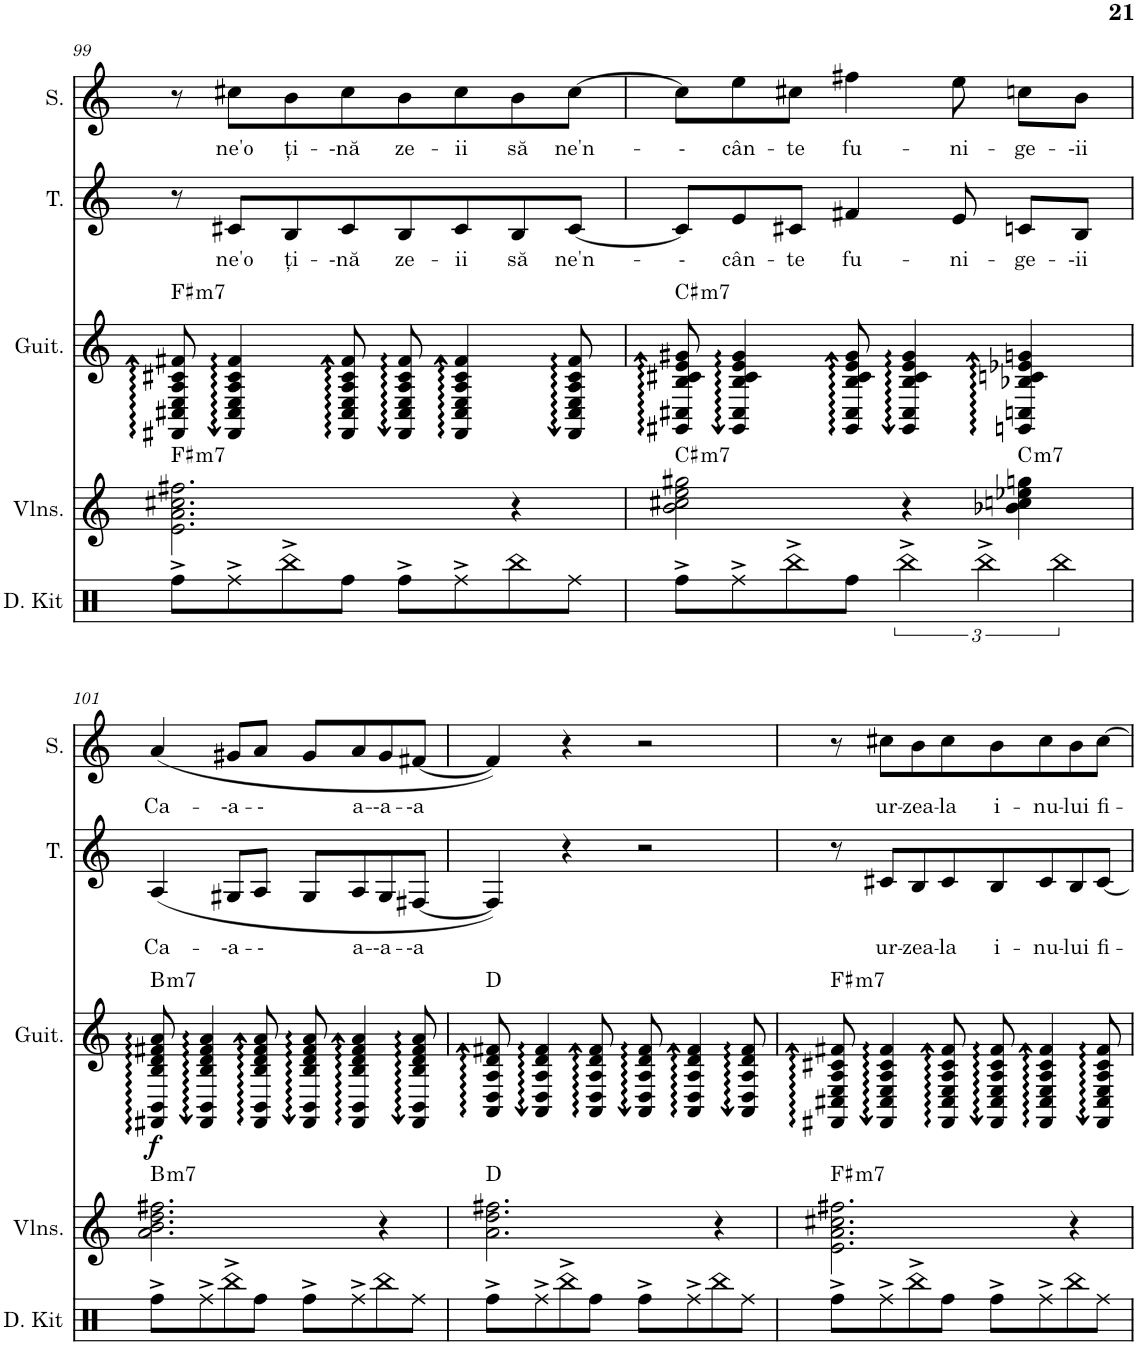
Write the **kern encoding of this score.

**kern	**kern	**harte	**kern	**dynam	**harte	**kern	**text	**kern	**text
*part5	*part4	*part4	*part3	*part3	*part3	*part2	*part2	*part1	*part1
*staff5	*staff4	*	*staff3	*staff3	*	*staff2	*staff2	*staff1	*staff1
*I"Drum Kit	*I"Violins	*	*I"Classical Guitar	*	*	*I"Tenor	*	*I"Soprano	*
*I'D. Kit	*I'Vlns.	*	*I'Guit.	*	*	*I'T.	*	*I'S.	*
!!LO:PB:g=z
*clefX	*clefG2	*	*clefG2	*	*	*clefG2	*	*clefG2	*
*k[]	*k[]	*	*k[]	*	*	*k[]	*	*k[]	*
*M4/4	*M4/4	*	*M4/4	*	*	*M4/4	*	*M4/4	*
=99	=99	=99	=99	=99	=99	=99	=99	=99	=99
!	!	!LO:H:kt=m7	!	!	!LO:H:kt=m7	!	!	!	!
8Rff^\L	2.e\ 2.a\ 2.cc#X\ 2.ff#X\	F#:min7	8FF#X/ 8C#X/ 8E/ 8A/ 8c#X/ 8f#X/	.	F#:min7	8r	.	8r	.
!	!	!	!	!	!	!	!LO:LY:b	!	!LO:LY:b
8Rff^\	.	.	4FF#/ 4C#/ 4E/ 4A/ 4c#/ 4f#/	.	.	8c#X/L	ne'o	8cc#X\L	ne'o
!	!	!	!	!	!	!	!LO:LY:b	!	!LO:LY:b
8Rbb^\	.	.	.	.	.	8B/	ţi-	8b\	ţi-
!	!	!	!	!	!	!	!LO:LY:b	!	!LO:LY:b
8Rff\J	.	.	8FF#/ 8C#/ 8E/ 8A/ 8c#/ 8f#/	.	.	8c#/	--nă	8cc#\	--nă
!	!	!	!	!	!	!	!LO:LY:b	!	!LO:LY:b
8Rff^\L	.	.	8FF#/ 8C#/ 8E/ 8A/ 8c#/ 8f#/	.	.	8B/	ze-	8b\	ze-
!	!	!	!	!	!	!	!LO:LY:b	!	!LO:LY:b
8Rff^\	.	.	4FF#/ 4C#/ 4E/ 4A/ 4c#/ 4f#/	.	.	8c#/	-ii	8cc#\	-ii
!	!	!	!	!	!	!	!LO:LY:b	!	!LO:LY:b
8Rbb\	4r	.	.	.	.	8B/	să	8b\	să
!	!	!	!	!	!	!	!LO:LY:b	!	!LO:LY:b
8Rff\J	.	.	8FF#/ 8C#/ 8E/ 8A/ 8c#/ 8f#/	.	.	[8c#/J	ne'n-	[8cc#\J	ne'n-
=100	=100	=100	=100	=100	=100	=100	=100	=100	=100
!	!	!LO:H:kt=m7	!	!	!LO:H:kt=m7	!	!LO:LY:b	!	!LO:LY:b
8Rff^\L	2b\ 2cc#X\ 2ee\ 2gg#X\	C#:min7	8GG#X/ 8C#X/ 8B/ 8c#X/ 8e/ 8g#X/	.	C#:min7	8c#/L]	--	8cc#\L]	--
!	!	!	!	!	!	!	!LO:LY:b	!	!LO:LY:b
8Rff^\	.	.	4GG#/ 4C#/ 4B/ 4c#/ 4e/ 4g#/	.	.	8e/	cân-	8ee\	cân-
!	!	!	!	!	!	!	!LO:LY:b	!	!LO:LY:b
8Rbb^\	.	.	.	.	.	8c#X/J	-te	8cc#X\J	-te
!	!	!	!	!	!	!	!LO:LY:b	!	!LO:LY:b
8Rff\J	.	.	8GG#/ 8C#/ 8B/ 8c#/ 8e/ 8g#/	.	.	4f#X/	fu-	4ff#X\	fu-
6Rbb^\	4r	.	4GG#/ 4C#/ 4B/ 4c#/ 4e/ 4g#/	.	.	.	.	.	.
!	!	!	!	!	!	!	!LO:LY:b	!	!LO:LY:b
.	.	.	.	.	.	8e/	-ni-	8ee\	-ni-
6Rbb^\	.	.	.	.	.	.	.	.	.
!	!	!LO:H:kt=m7	!	!	!	!	!LO:LY:b	!	!LO:LY:b
.	4b-X\ 4ccn\ 4ee-X\ 4ggn\	C:min7	4GGn/ 4Cn/ 4B-X/ 4cn/ 4e-X/ 4gn/	.	.	8cn/L	-ge-	8ccn\L	-ge-
6Rbb\	.	.	.	.	.	.	.	.	.
!	!	!	!	!	!	!	!LO:LY:b	!	!LO:LY:b
.	.	.	.	.	.	8B/J	--ii	8b\J	--ii
!!LO:LB:g=z
=101	=101	=101	=101	=101	=101	=101	=101	=101	=101
!	!	!LO:H:kt=m7	!	!LO:DY:b	!LO:H:kt=m7	!	!LO:LY:b	!	!LO:LY:b
8Rff^\L	2.a\ 2.b\ 2.dd\ 2.ff#X\	B:min7	8FF#X/ 8BB/ 8B/ 8d/ 8f#X/ 8a/	f	B:min7	(<4A/	Ca-	(<4a/	Ca-
8Rff^\	.	.	4FF#/ 4BB/ 4B/ 4d/ 4f#/ 4a/	.	.	.	.	.	.
!	!	!	!	!	!	!	!LO:LY:b	!	!LO:LY:b
8Rbb^\	.	.	.	.	.	8G#X/L	--a-	8g#X/L	--a-
!	!	!	!	!	!	!	!LO:LY:b	!	!LO:LY:b
8Rff\J	.	.	8FF#/ 8BB/ 8B/ 8d/ 8f#/ 8a/	.	.	8A/J	--	8a/J	--
8Rff^\L	.	.	8FF#/ 8BB/ 8B/ 8d/ 8f#/ 8a/	.	.	8G#/L	.	8g#/L	.
!	!	!	!	!	!	!	!LO:LY:b	!	!LO:LY:b
8Rff^\	.	.	4FF#/ 4BB/ 4B/ 4d/ 4f#/ 4a/	.	.	8A/	a-	8a/	a-
!	!	!	!	!	!	!	!LO:LY:b	!	!LO:LY:b
8Rbb\	4r	.	.	.	.	8G#/	--a-	8g#/	--a-
!	!	!	!	!	!	!	!LO:LY:b	!	!LO:LY:b
8Rff\J	.	.	8FF#/ 8BB/ 8B/ 8d/ 8f#/ 8a/	.	.	[8F#X/J	--a	[8f#X/J	--a
=102	=102	=102	=102	=102	=102	=102	=102	=102	=102
8Rff^\L	2.a\ 2.dd\ 2.ff#X\	D:maj	8AA/ 8D/ 8A/ 8d/ 8f#X/	.	D:maj	4F#/])	.	4f#/])	.
8Rff^\	.	.	4AA/ 4D/ 4A/ 4d/ 4f#/	.	.	.	.	.	.
8Rbb^\	.	.	.	.	.	4r	.	4r	.
8Rff\J	.	.	8AA/ 8D/ 8A/ 8d/ 8f#/	.	.	.	.	.	.
8Rff^\L	.	.	8AA/ 8D/ 8A/ 8d/ 8f#/	.	.	2r	.	2r	.
8Rff^\	.	.	4AA/ 4D/ 4A/ 4d/ 4f#/	.	.	.	.	.	.
8Rbb\	4r	.	.	.	.	.	.	.	.
8Rff\J	.	.	8AA/ 8D/ 8A/ 8d/ 8f#/	.	.	.	.	.	.
=103	=103	=103	=103	=103	=103	=103	=103	=103	=103
!	!	!LO:H:kt=m7	!	!	!LO:H:kt=m7	!	!	!	!
8Rff^\L	2.e\ 2.a\ 2.cc#X\ 2.ff#X\	F#:min7	8FF#X/ 8C#X/ 8E/ 8A/ 8c#X/ 8f#X/	.	F#:min7	8r	.	8r	.
!	!	!	!	!	!	!	!LO:LY:b	!	!LO:LY:b
8Rff^\	.	.	4FF#/ 4C#/ 4E/ 4A/ 4c#/ 4f#/	.	.	8c#X/L	ur-	8cc#X\L	ur-
!	!	!	!	!	!	!	!LO:LY:b	!	!LO:LY:b
8Rbb^\	.	.	.	.	.	8B/	-zea-	8b\	-zea-
!	!	!	!	!	!	!	!LO:LY:b	!	!LO:LY:b
8Rff\J	.	.	8FF#/ 8C#/ 8E/ 8A/ 8c#/ 8f#/	.	.	8c#/	-la	8cc#\	-la
!	!	!	!	!	!	!	!LO:LY:b	!	!LO:LY:b
8Rff^\L	.	.	8FF#/ 8C#/ 8E/ 8A/ 8c#/ 8f#/	.	.	8B/	i-	8b\	i-
!	!	!	!	!	!	!	!LO:LY:b	!	!LO:LY:b
8Rff^\	.	.	4FF#/ 4C#/ 4E/ 4A/ 4c#/ 4f#/	.	.	8c#/	-nu-	8cc#\	-nu-
!	!	!	!	!	!	!	!LO:LY:b	!	!LO:LY:b
8Rbb\	4r	.	.	.	.	8B/	-lui	8b\	-lui
!	!	!	!	!	!	!	!LO:LY:b	!	!LO:LY:b
8Rff\J	.	.	8FF#/ 8C#/ 8E/ 8A/ 8c#/ 8f#/	.	.	[8c#/J	fi-	[8cc#\J	fi-
=	=	=	=	=	=	=	=	=	=
*-	*-	*-	*-	*-	*-	*-	*-	*-	*-
